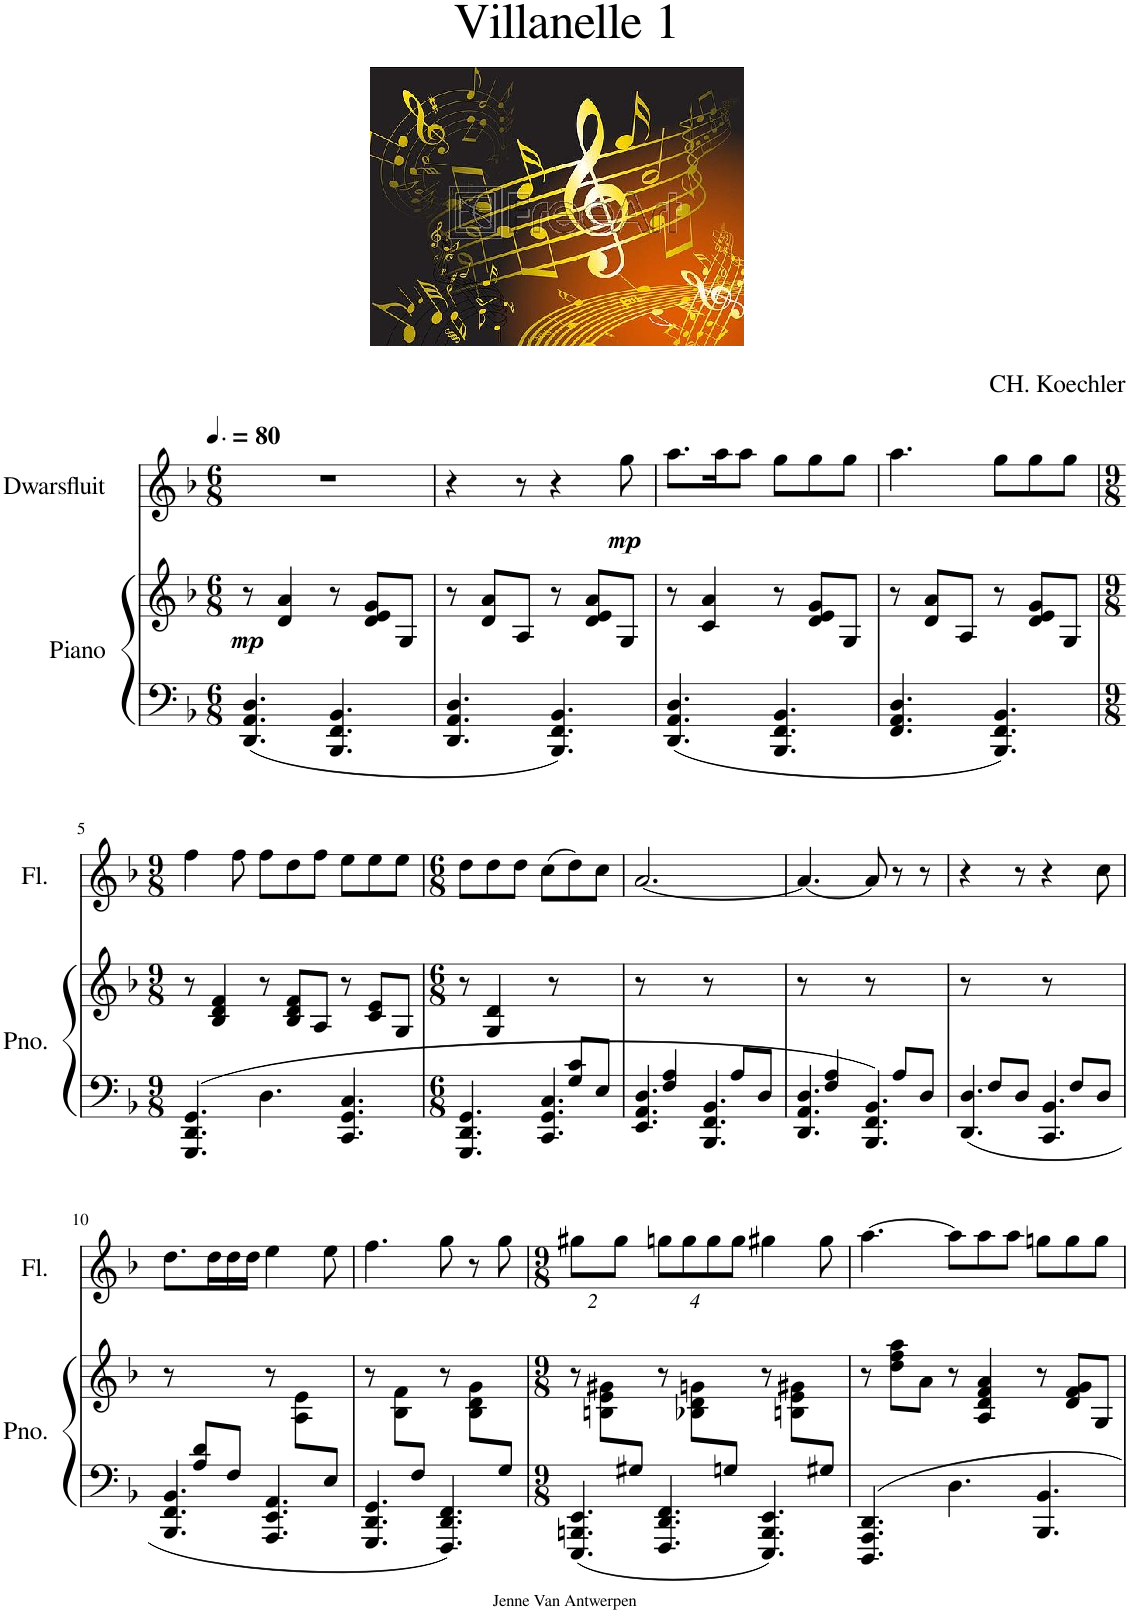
**kern	**kern	**dynam	**kern	**dynam
*part2	*part2	*part2	*part1	*part1
*staff3	*staff2	*staff2/3	*staff1	*staff1
*I"Piano	*	*	*I"Dwarsfluit	*
*I'Pno.	*	*	*	*
*clefF4	*clefG2	*	*clefG2	*
*k[b-]	*k[b-]	*	*k[b-]	*
*M6/8	*M6/8	*	*M6/8	*
*MM120	*MM120	*	*MM120	*
=1	=1	=1	=1	=1
!	!	!LO:DY:b	!	!
4.DD/ 4.AA/ 4.D/	8r	mp	2.r	.
.	4d/ 4a/	.	.	.
4.BBB-/ 4.FF/ 4.BB-/	8r	.	.	.
.	8d/ 8e/ 8g/L	.	.	.
.	8G/J	.	.	.
=2	=2	=2	=2	=2
4.DD/ 4.AA/ 4.D/	8r	.	4r	.
.	8d/ 8a/L	.	.	.
.	8A/J	.	8r	.
4.BBB-/ 4.FF/ 4.BB-/	8r	.	4r	.
.	8d/ 8e/ 8a/L	.	.	.
!	!	!	!	!LO:DY:b
.	8G/J	.	8gg\	mp
=3	=3	=3	=3	=3
4.DD/ 4.AA/ 4.D/	8r	.	8.aa\L	.
.	4c/ 4a/	.	.	.
.	.	.	16aa\K	.
.	.	.	8aa\J	.
4.BBB-/ 4.FF/ 4.BB-/	8r	.	8gg\L	.
.	8d/ 8e/ 8g/L	.	8gg\	.
.	8G/J	.	8gg\J	.
=4	=4	=4	=4	=4
4.FF/ 4.AA/ 4.D/	8r	.	4.aa\	.
.	8d/ 8a/L	.	.	.
.	8A/J	.	.	.
4.BBB-/ 4.FF/ 4.BB-/	8r	.	8gg\L	.
.	8d/ 8e/ 8g/L	.	8gg\	.
.	8G/J	.	8gg\J	.
!!LO:LB:g=z
=5	=5	=5	=5	=5
*M9/8	*M9/8	*	*M9/8	*
4.GGG/ 4.DD/ 4.GG/	8r	.	4ff\	.
.	4B-/ 4d/ 4f/	.	.	.
.	.	.	8ff\	.
4.D\	8r	.	8ff\L	.
.	8B-/ 8d/ 8f/L	.	8dd\	.
.	8A/J	.	8ff\J	.
4.CC/ 4.GG/ 4.C/	8r	.	8ee\L	.
.	8c/ 8e/L	.	8ee\	.
.	8G/J	.	8ee\J	.
=6	=6	=6	=6	=6
*M6/8	*M6/8	*	*M6/8	*
*^	*	*	*	*
2ryy	4.GGG/ 4.DD/ 4.GG/	8r	.	8dd\L	.
.	.	4G/ 4d/	.	8dd\	.
.	.	.	.	8dd\J	.
.	4.CC/ 4.GG/ 4.C/	8r	.	(8cc\L	.
8G/ 8c/L	.	4ryy	.	8dd\)	.
8E/J	.	.	.	8cc\J	.
=7	=7	=7	=7	=7	=7
8ryy	4.EE/ 4.AA/ 4.D/	8r	.	[2.a/	.
4F/ 4A/	.	4ryy	.	.	.
8ryy	4.BBB-/ 4.FF/ 4.BB-/	8r	.	.	.
8A/L	.	4ryy	.	.	.
8D/J	.	.	.	.	.
=8	=8	=8	=8	=8	=8
8ryy	4.DD/ 4.AA/ 4.D/	8r	.	4.a/_	.
4F/ 4A/	.	4ryy	.	.	.
8ryy	4.BBB-/ 4.FF/ 4.BB-/	8r	.	8a/]	.
8A/L	.	4ryy	.	8r	.
8D/J	.	.	.	8r	.
=9	=9	=9	=9	=9	=9
8ryy	4.DD/ 4.D/	8r	.	4r	.
8F/L	.	4ryy	.	.	.
8D/J	.	.	.	8r	.
8ryy	4.CC/ 4.BB-/	8r	.	4r	.
8F/L	.	4ryy	.	.	.
8D/J	.	.	.	8cc\	.
!!LO:LB:g=z
=10	=10	=10	=10	=10	=10
8ryy	4.BBB-/ 4.FF/ 4.BB-/	8r	.	8.dd\L	.
8A/ 8d/L	.	4ryy	.	.	.
.	.	.	.	16dd\L	.
8F/J	.	.	.	16dd\	.
.	.	.	.	16dd\JJ	.
4ryy	4.AAA/ 4.EE/ 4.AA/	8r	.	4ee\	.
.	.	8A\ 8e\L	.	.	.
8E/J	.	8ryy	.	8ee\	.
=11	=11	=11	=11	=11	=11
4ryy	4.GGG/ 4.DD/ 4.GG/	8r	.	4.ff\	.
.	.	8B-\ 8f\L	.	.	.
8F/J	.	8ryy	.	.	.
4ryy	4.FFF/ 4.DD/ 4.FF/	8r	.	8gg\	.
.	.	8B-\ 8d\ 8g\L	.	8r	.
8G/J	.	8ryy	.	8gg\	.
=12	=12	=12	=12	=12	=12
*M9/8	*	*M9/8	*	*M9/8	*
*	*	*	*	*Xbrackettup	*
4ryy	4.EEE/ 4.BBBn/ 4.EE/	8r	.	16%3gg#X\L	.
.	.	8Bn\ 8e\ 8g#X\L	.	.	.
.	.	.	.	16%3gg#\J	.
8G#X/J	.	8ryy	.	.	.
4ryy	4.FFF/ 4.DD/ 4.FF/	8r	.	32%3ggn\L	.
.	.	.	.	32%3gg\	.
.	.	8B-X\ 8d\ 8gn\L	.	.	.
.	.	.	.	32%3gg\	.
8Gn/J	.	8ryy	.	.	.
.	.	.	.	32%3gg\J	.
4ryy	4.EEE/ 4.BBB/ 4.EE/	8r	.	4gg#X\	.
.	.	8Bn\ 8e\ 8g#X\L	.	.	.
8G#X/J	.	8ryy	.	8gg#\	.
*v	*v	*	*	*	*
=13	=13	=13	=13	=13
4.DDD/ 4.AAA/ 4.DD/	8r	.	[4.aa\	.
.	8dd\ 8ff\ 8aa\L	.	.	.
.	8a\J	.	.	.
4.D\	8r	.	8aa\L]	.
.	4A/ 4d/ 4f/ 4a/	.	8aa\	.
.	.	.	8aa\J	.
4.BBB-/ 4.BB-/	8r	.	8ggn\L	.
.	8d/ 8f/ 8g/L	.	8gg\	.
.	8G/J	.	8gg\J	.
=	=	=	=	=
*-	*-	*-	*-	*-
